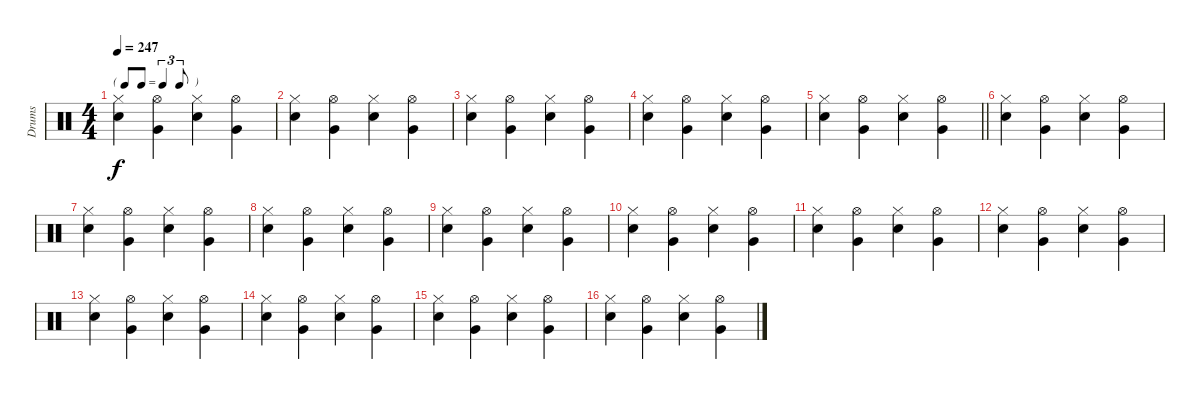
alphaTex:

\track ("Drums" "Drums") {instrument percussion}
\staff {score}
\articulation defaults
\ts (4 4)
\tf triplet8th
\tempo 247
\clef neutral
\ks c
("Hi-Hat (closed)" "Electric Snare (hit)").4{dy f} ("Hi-Hat (open)" "Very Low Tom (hit)").4 ("Hi-Hat (closed)" "Electric Snare (hit)").4 ("Hi-Hat (open)" "Very Low Tom (hit)").4 |
("Hi-Hat (closed)" "Electric Snare (hit)").4 ("Hi-Hat (open)" "Very Low Tom (hit)").4 ("Hi-Hat (closed)" "Electric Snare (hit)").4 ("Hi-Hat (open)" "Very Low Tom (hit)").4 |
("Hi-Hat (closed)" "Electric Snare (hit)").4 ("Hi-Hat (open)" "Very Low Tom (hit)").4 ("Hi-Hat (closed)" "Electric Snare (hit)").4 ("Hi-Hat (open)" "Very Low Tom (hit)").4 |
("Hi-Hat (closed)" "Electric Snare (hit)").4 ("Hi-Hat (open)" "Very Low Tom (hit)").4 ("Hi-Hat (closed)" "Electric Snare (hit)").4 ("Hi-Hat (open)" "Very Low Tom (hit)").4 |
\barLineRight lightlight
("Hi-Hat (closed)" "Electric Snare (hit)").4 ("Hi-Hat (open)" "Very Low Tom (hit)").4 ("Hi-Hat (closed)" "Electric Snare (hit)").4 ("Hi-Hat (open)" "Very Low Tom (hit)").4 |
("Hi-Hat (closed)" "Electric Snare (hit)").4 ("Hi-Hat (open)" "Very Low Tom (hit)").4 ("Hi-Hat (closed)" "Electric Snare (hit)").4 ("Hi-Hat (open)" "Very Low Tom (hit)").4 |
("Hi-Hat (closed)" "Electric Snare (hit)").4 ("Hi-Hat (open)" "Very Low Tom (hit)").4 ("Hi-Hat (closed)" "Electric Snare (hit)").4 ("Hi-Hat (open)" "Very Low Tom (hit)").4 |
("Hi-Hat (closed)" "Electric Snare (hit)").4 ("Hi-Hat (open)" "Very Low Tom (hit)").4 ("Hi-Hat (closed)" "Electric Snare (hit)").4 ("Hi-Hat (open)" "Very Low Tom (hit)").4 |
("Hi-Hat (closed)" "Electric Snare (hit)").4 ("Hi-Hat (open)" "Very Low Tom (hit)").4 ("Hi-Hat (closed)" "Electric Snare (hit)").4 ("Hi-Hat (open)" "Very Low Tom (hit)").4 |
("Hi-Hat (closed)" "Electric Snare (hit)").4 ("Hi-Hat (open)" "Very Low Tom (hit)").4 ("Hi-Hat (closed)" "Electric Snare (hit)").4 ("Hi-Hat (open)" "Very Low Tom (hit)").4 |
("Hi-Hat (closed)" "Electric Snare (hit)").4 ("Hi-Hat (open)" "Very Low Tom (hit)").4 ("Hi-Hat (closed)" "Electric Snare (hit)").4 ("Hi-Hat (open)" "Very Low Tom (hit)").4 |
("Hi-Hat (closed)" "Electric Snare (hit)").4 ("Hi-Hat (open)" "Very Low Tom (hit)").4 ("Hi-Hat (closed)" "Electric Snare (hit)").4 ("Hi-Hat (open)" "Very Low Tom (hit)").4 |
("Hi-Hat (closed)" "Electric Snare (hit)").4 ("Hi-Hat (open)" "Very Low Tom (hit)").4 ("Hi-Hat (closed)" "Electric Snare (hit)").4 ("Hi-Hat (open)" "Very Low Tom (hit)").4 |
("Hi-Hat (closed)" "Electric Snare (hit)").4 ("Hi-Hat (open)" "Very Low Tom (hit)").4 ("Hi-Hat (closed)" "Electric Snare (hit)").4 ("Hi-Hat (open)" "Very Low Tom (hit)").4 |
("Hi-Hat (closed)" "Electric Snare (hit)").4 ("Hi-Hat (open)" "Very Low Tom (hit)").4 ("Hi-Hat (closed)" "Electric Snare (hit)").4 ("Hi-Hat (open)" "Very Low Tom (hit)").4 |
("Hi-Hat (closed)" "Electric Snare (hit)").4 ("Hi-Hat (open)" "Very Low Tom (hit)").4 ("Hi-Hat (closed)" "Electric Snare (hit)").4 ("Hi-Hat (open)" "Very Low Tom (hit)").4
